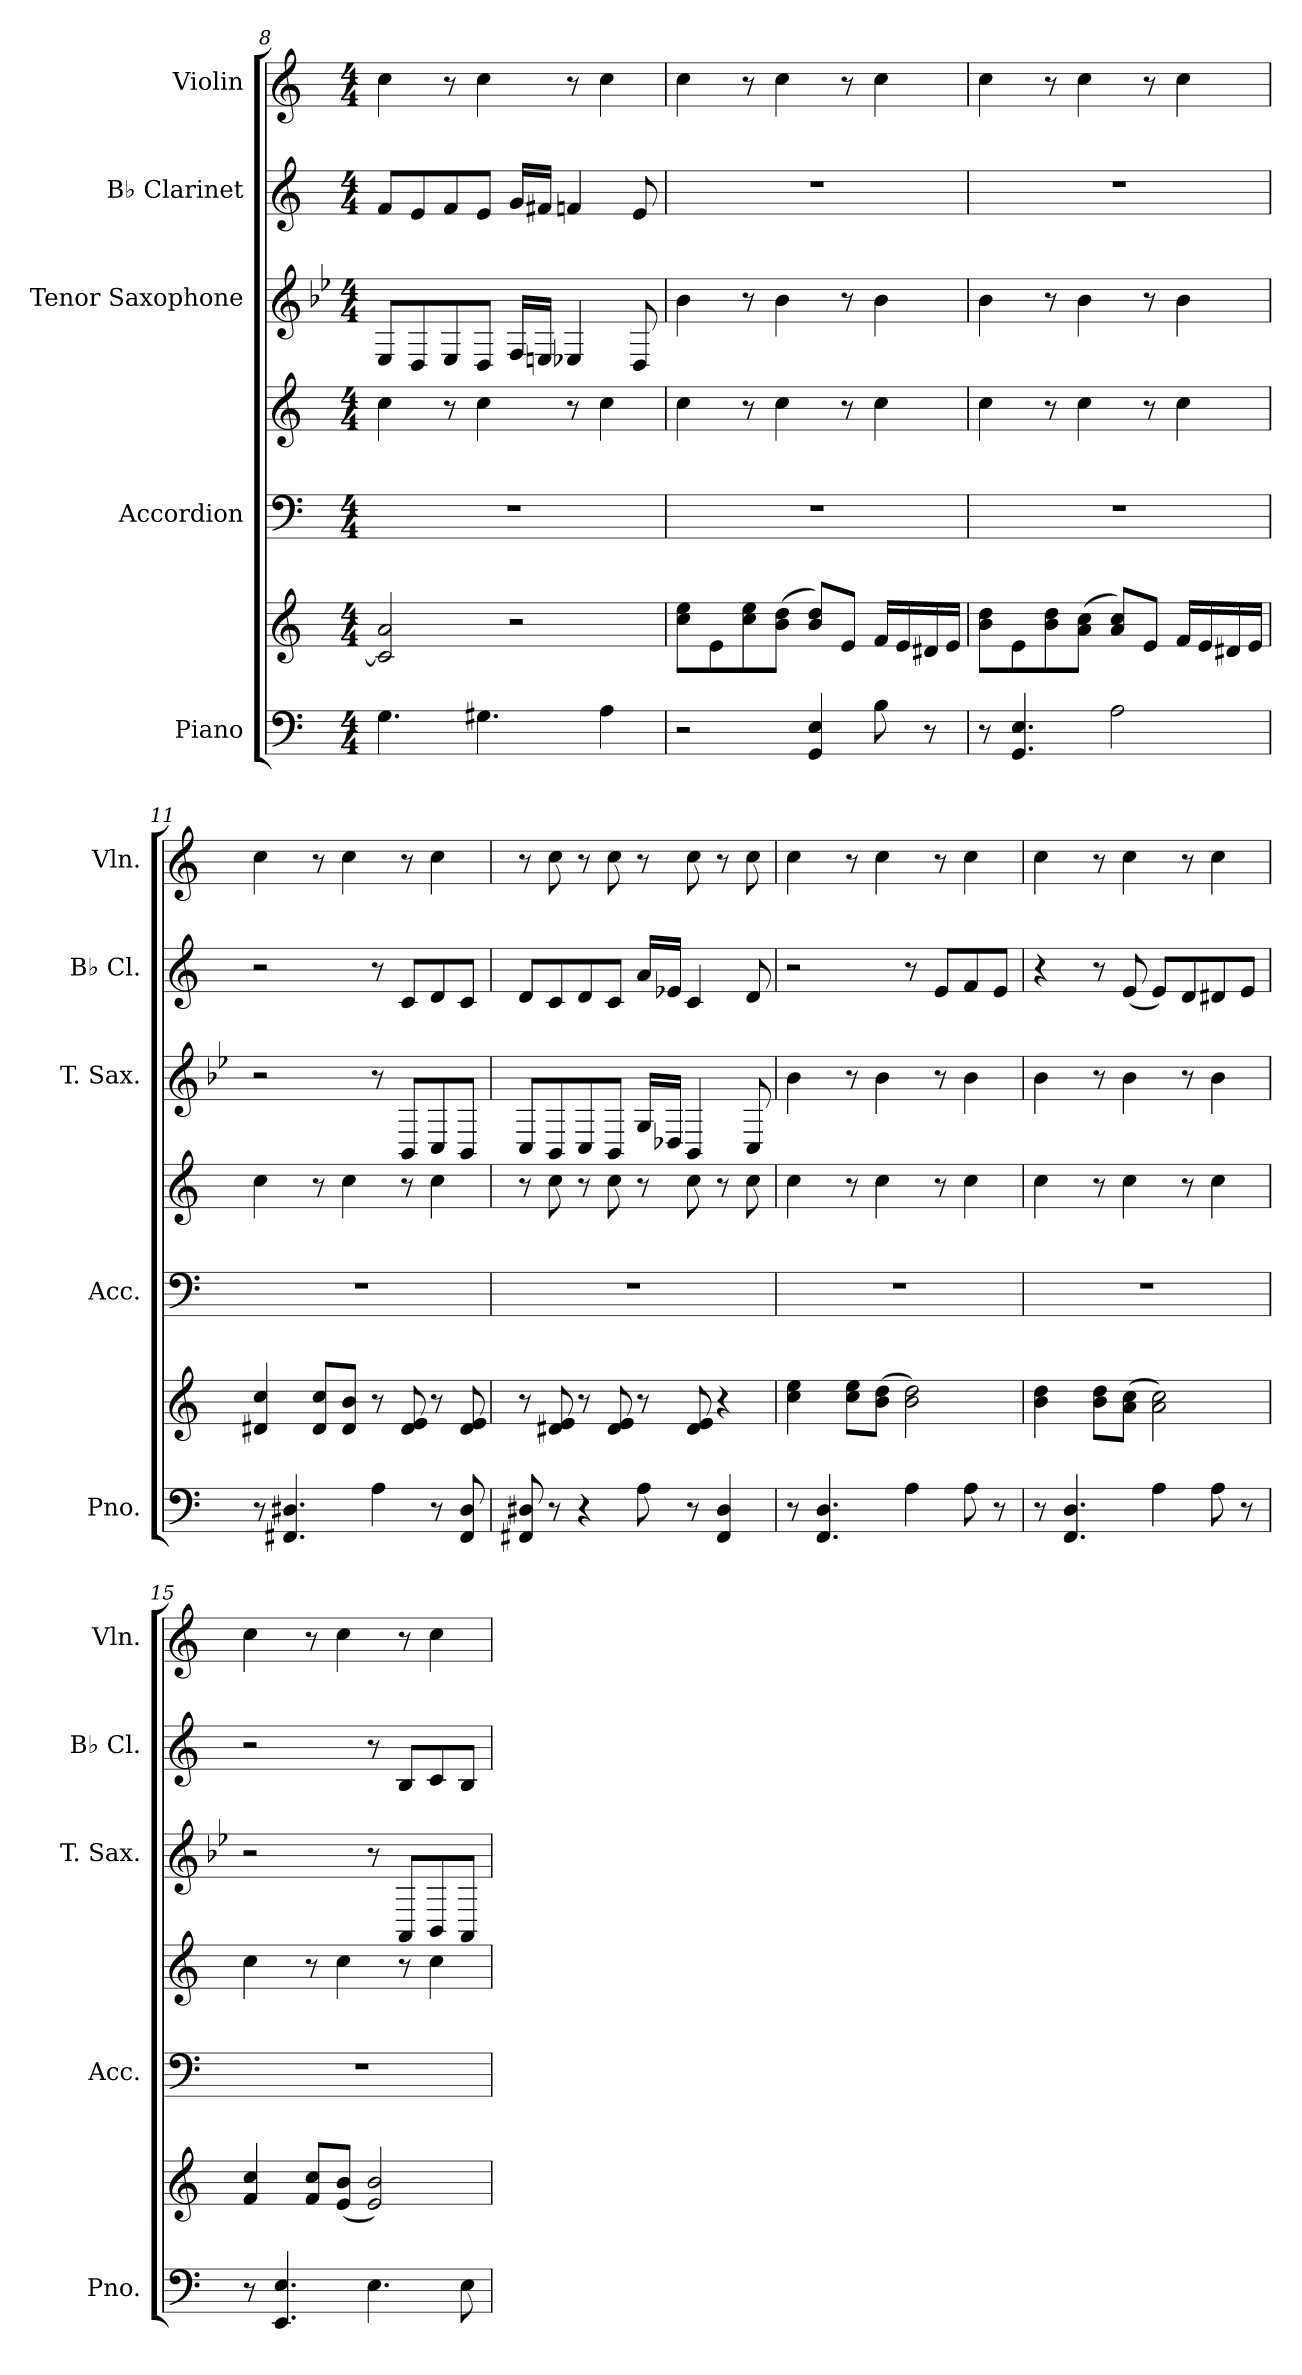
**kern	**kern	**kern	**kern	**kern	**kern	**kern
*part5	*part5	*part4	*part4	*part3	*part2	*part1
*staff7	*staff6	*staff5	*staff4	*staff3	*staff2	*staff1
*I"Piano	*	*I"Accordion	*	*I"Tenor Saxophone	*I"B♭ Clarinet	*I"Violin
*I'Pno.	*	*I'Acc.	*	*I'T. Sax.	*I'B♭ Cl.	*I'Vln.
*clefF4	*clefG2	*clefF4	*clefG2	*clefG2	*clefG2	*clefG2
*	*	*	*	*ITrd8c14	*ITrd1c2	*
*k[]	*k[]	*k[]	*k[]	*k[b-e-]	*k[b-e-]	*k[]
*C:	*C:	*C:	*C:	*B-:	*B-:	*C:
*M4/4	*M4/4	*M4/4	*M4/4	*M4/4	*M4/4	*M4/4
=8	=8	=8	=8	=8	=8	=8
4.G\	2c/] 2a/	1r	4cc\	8EE-/L	8e-/L	4cc\
.	.	.	.	8DD/	8d/	.
.	.	.	8r	8EE-/	8e-/	8r
4.G#X\	.	.	4cc\	8DD/J	8d/J	4cc\
.	2r	.	.	16FF/LL	16f/LL	.
.	.	.	.	16EEn/JJ	16en/JJ	.
.	.	.	8r	4EE-X/	4e-X/	8r
4A\	.	.	4cc\	.	.	4cc\
.	.	.	.	8DD/	8d/	.
=9	=9	=9	=9	=9	=9	=9
2r	8cc\ 8ee\L	1r	4cc\	4B-\	1r	4cc\
.	8e\	.	.	.	.	.
.	8cc\ 8ee\	.	8r	8r	.	8r
.	(8b\ 8dd\J	.	4cc\	4B-\	.	4cc\
4GG/ 4E/	8b/ 8dd/L)	.	.	.	.	.
.	8e/J	.	8r	8r	.	8r
8B\	16f/LL	.	4cc\	4B-\	.	4cc\
.	16e/	.	.	.	.	.
8r	16d#X/	.	.	.	.	.
.	16e/JJ	.	.	.	.	.
!!LO:PB:g=z
=10	=10	=10	=10	=10	=10	=10
8r	8b\ 8dd\L	1r	4cc\	4B-\	1r	4cc\
4.GG/ 4.E/	8e\	.	.	.	.	.
.	8b\ 8dd\	.	8r	8r	.	8r
.	(8a\ 8cc\J	.	4cc\	4B-\	.	4cc\
2A\	8a/ 8cc/L)	.	.	.	.	.
.	8e/J	.	8r	8r	.	8r
.	16f/LL	.	4cc\	4B-\	.	4cc\
.	16e/	.	.	.	.	.
.	16d#X/	.	.	.	.	.
.	16e/JJ	.	.	.	.	.
=11	=11	=11	=11	=11	=11	=11
8r	4d#X/ 4cc/	1r	4cc\	2r	2r	4cc\
4.FF#X/ 4.D#X/	.	.	.	.	.	.
.	8d#/ 8cc/L	.	8r	.	.	8r
.	8d#/ 8b/J	.	4cc\	.	.	4cc\
4A\	8r	.	.	8r	8r	.
.	8d#/ 8e/	.	8r	8BBB-/L	8B-/L	8r
8r	8r	.	4cc\	8CC/	8c/	4cc\
8FF#/ 8D#/	8d#/ 8e/	.	.	8BBB-/J	8B-/J	.
=12	=12	=12	=12	=12	=12	=12
8FF#X/ 8D#X/	8r	1r	8r	8CC/L	8c/L	8r
8r	8d#X/ 8e/	.	8cc\	8BBB-/	8B-/	8cc\
4r	8r	.	8r	8CC/	8c/	8r
.	8d#/ 8e/	.	8cc\	8BBB-/J	8B-/J	8cc\
8A\	8r	.	8r	16GG/LL	16g/LL	8r
.	.	.	.	16DD-X/JJ	16d-X/JJ	.
8r	8d#/ 8e/	.	8cc\	4BBB-/	4B-/	8cc\
4FF#/ 4D#/	4r	.	8r	.	.	8r
.	.	.	8cc\	8CC/	8c/	8cc\
!!LO:PB:g=z
=13	=13	=13	=13	=13	=13	=13
8r	4cc\ 4ee\	1r	4cc\	4B-\	2r	4cc\
4.FF/ 4.D/	.	.	.	.	.	.
.	8cc\ 8ee\L	.	8r	8r	.	8r
.	(8b\ 8dd\J	.	4cc\	4B-\	.	4cc\
4A\	2b\ 2dd\)	.	.	.	8r	.
.	.	.	8r	8r	8d/L	8r
8A\	.	.	4cc\	4B-\	8e-/	4cc\
8r	.	.	.	.	8d/J	.
=14	=14	=14	=14	=14	=14	=14
8r	4b\ 4dd\	1r	4cc\	4B-\	4r	4cc\
4.FF/ 4.D/	.	.	.	.	.	.
.	8b\ 8dd\L	.	8r	8r	8r	8r
.	(8a\ 8cc\J	.	4cc\	4B-\	(8d/	4cc\
4A\	2a\ 2cc\)	.	.	.	8d/L)	.
.	.	.	8r	8r	8c/	8r
8A\	.	.	4cc\	4B-\	8c#X/	4cc\
8r	.	.	.	.	8d/J	.
=15	=15	=15	=15	=15	=15	=15
8r	4f/ 4cc/	1r	4cc\	2r	2r	4cc\
4.EE/ 4.E/	.	.	.	.	.	.
.	8f/ 8cc/L	.	8r	.	.	8r
.	(8e/ 8b/J	.	4cc\	.	.	4cc\
4.E\	2e/ 2b/)	.	.	8r	8r	.
.	.	.	8r	8AAA/L	8A/L	8r
.	.	.	4cc\	8BBB-/	8B-/	4cc\
8E\	.	.	.	8AAA/J	8A/J	.
=	=	=	=	=	=	=
*-	*-	*-	*-	*-	*-	*-
